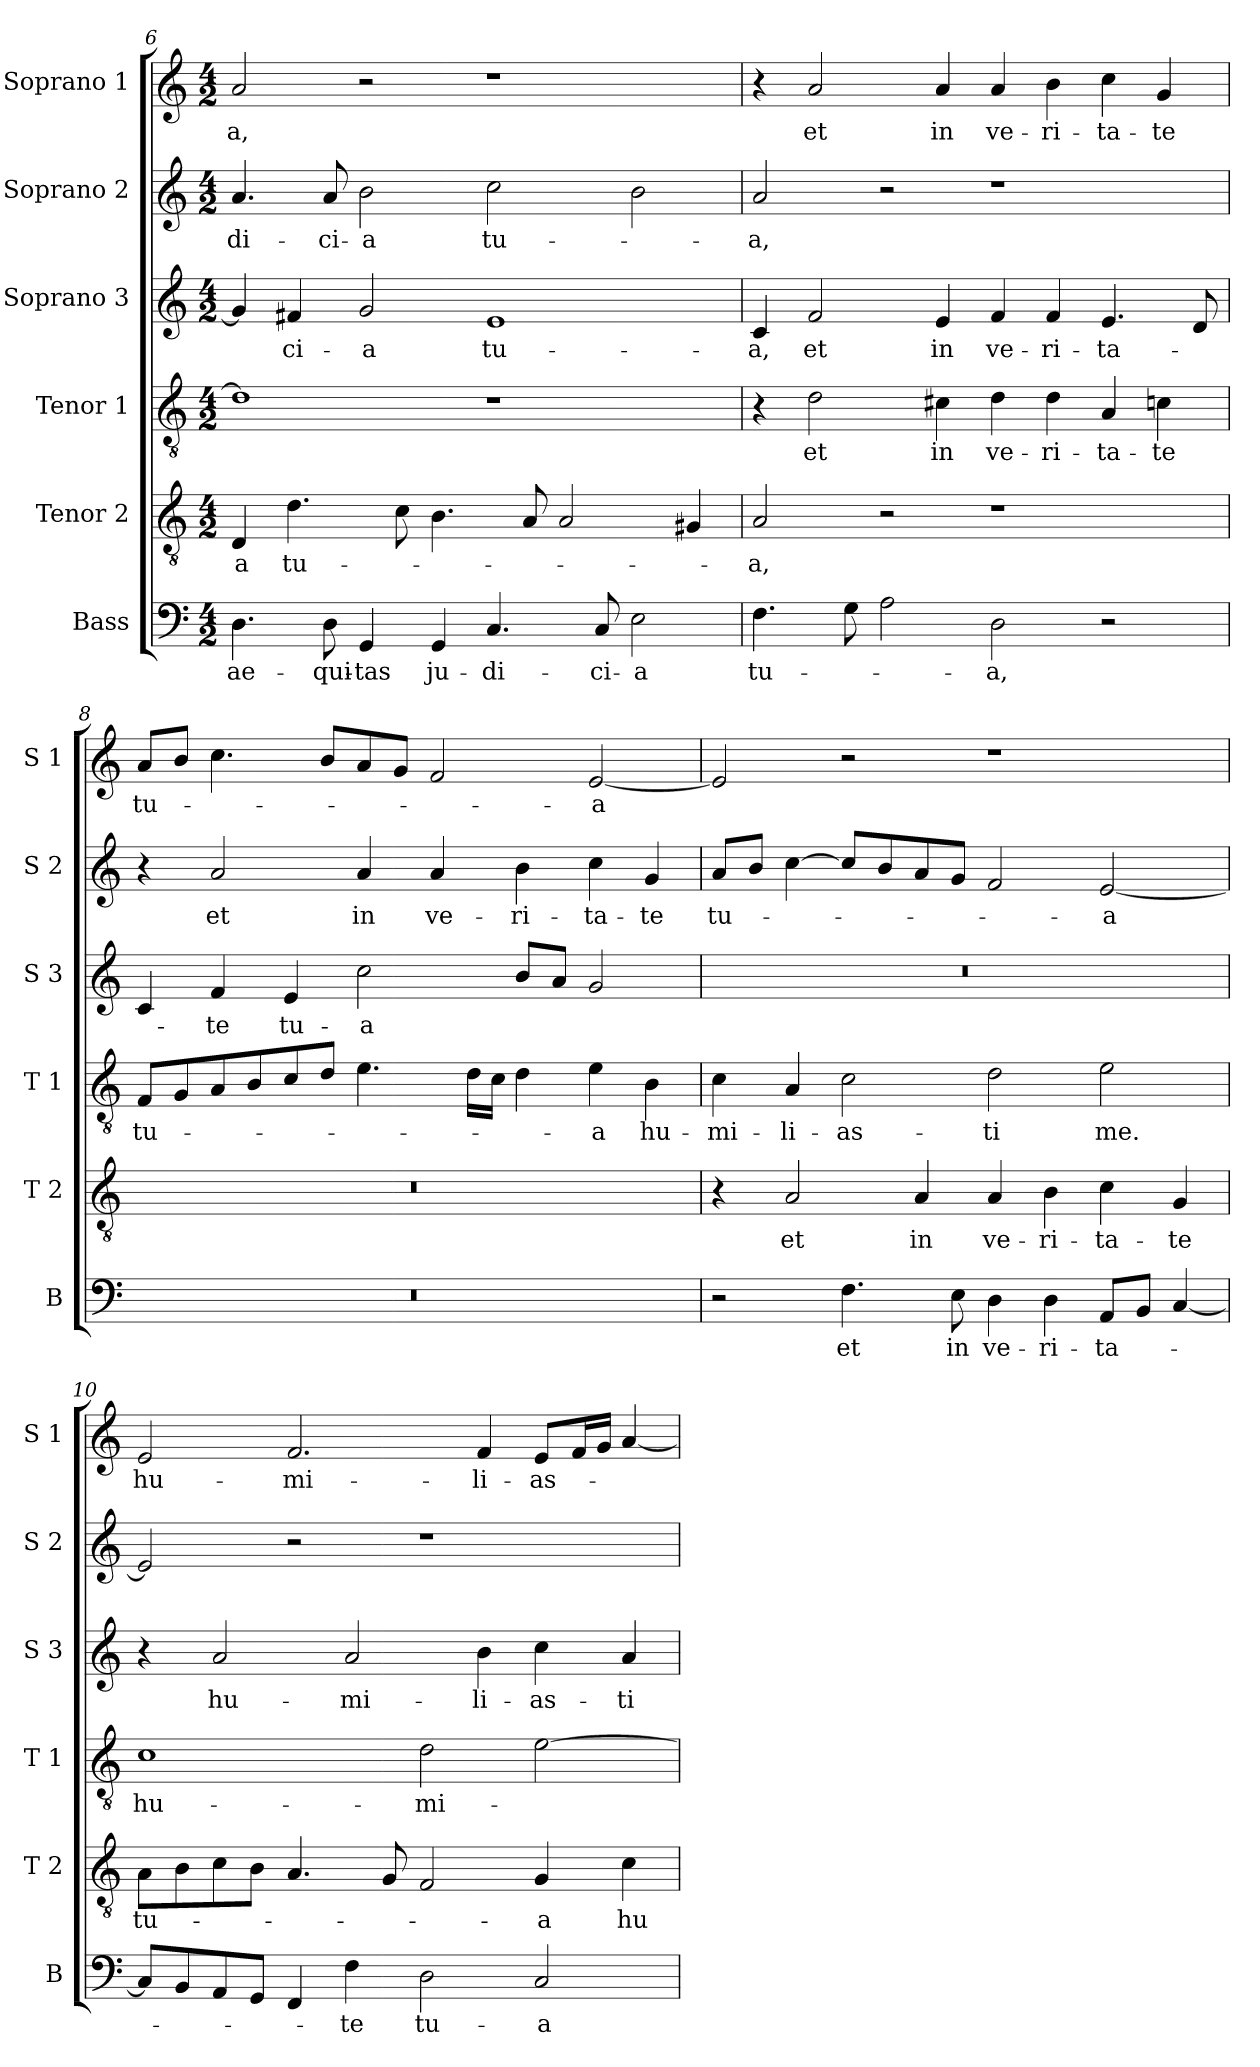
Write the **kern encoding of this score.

**kern	**text	**kern	**text	**kern	**text	**kern	**text	**kern	**text	**kern	**text
*part6	*part6	*part5	*part5	*part4	*part4	*part3	*part3	*part2	*part2	*part1	*part1
*staff6	*staff6	*staff5	*staff5	*staff4	*staff4	*staff3	*staff3	*staff2	*staff2	*staff1	*staff1
*I"Bass	*	*I"Tenor 2	*	*I"Tenor 1	*	*I"Soprano 3	*	*I"Soprano 2	*	*I"Soprano 1	*
*I'B	*	*I'T 2	*	*I'T 1	*	*I'S 3	*	*I'S 2	*	*I'S 1	*
*clefF4	*	*clefGv2	*	*clefGv2	*	*clefG2	*	*clefG2	*	*clefG2	*
*k[]	*	*k[]	*	*k[]	*	*k[]	*	*k[]	*	*k[]	*
*C:	*	*C:	*	*C:	*	*C:	*	*C:	*	*C:	*
*M4/2	*	*M4/2	*	*M4/2	*	*M4/2	*	*M4/2	*	*M4/2	*
=6	=6	=6	=6	=6	=6	=6	=6	=6	=6	=6	=6
!	!LO:LY:b	!	!LO:LY:b	!	!	!	!	!	!LO:LY:b	!	!LO:LY:b
4.D\	ae-	4D/	-a	1d]	.	4g/]	.	4.a/	-di-	2a/	-a,
!	!	!	!LO:LY:b	!	!	!	!LO:LY:b	!	!	!	!
.	.	4.d\	tu-	.	.	4f#X/	-ci-	.	.	.	.
!	!LO:LY:b	!	!	!	!	!	!	!	!LO:LY:b	!	!
8D\	-qui-	.	.	.	.	.	.	8a/	-ci-	.	.
!	!LO:LY:b	!	!	!	!	!	!LO:LY:b	!	!LO:LY:b	!	!
4GG/	-tas	.	.	.	.	2g/	-a	2b\	-a	2r	.
.	.	8c\	.	.	.	.	.	.	.	.	.
!	!LO:LY:b	!	!	!	!	!	!	!	!	!	!
4GG/	ju-	4.B\	.	.	.	.	.	.	.	.	.
!	!LO:LY:b	!	!	!	!	!	!LO:LY:b	!	!LO:LY:b	!	!
4.C/	-di-	.	.	1r	.	1e	tu-	2cc\	tu-	1r	.
.	.	8A/	.	.	.	.	.	.	.	.	.
.	.	2A/	.	.	.	.	.	.	.	.	.
!	!LO:LY:b	!	!	!	!	!	!	!	!	!	!
8C/	-ci-	.	.	.	.	.	.	.	.	.	.
!	!LO:LY:b	!	!	!	!	!	!	!	!	!	!
2E\	-a	.	.	.	.	.	.	2b\	.	.	.
.	.	4G#X/	.	.	.	.	.	.	.	.	.
!!LO:PB:g=z
=7	=7	=7	=7	=7	=7	=7	=7	=7	=7	=7	=7
!	!LO:LY:b	!	!LO:LY:b	!	!	!	!LO:LY:b	!	!LO:LY:b	!	!
4.F\	tu-	2A/	-a,	4r	.	4c/	-a,	2a/	-a,	4r	.
!	!	!	!	!	!LO:LY:b	!	!LO:LY:b	!	!	!	!LO:LY:b
.	.	.	.	2d\	et	2f/	et	.	.	2a/	et
8G\	.	.	.	.	.	.	.	.	.	.	.
2A\	.	2r	.	.	.	.	.	2r	.	.	.
!	!	!	!	!	!LO:LY:b	!	!LO:LY:b	!	!	!	!LO:LY:b
.	.	.	.	4c#X\	in	4e/	in	.	.	4a/	in
!	!LO:LY:b	!	!	!	!LO:LY:b	!	!LO:LY:b	!	!	!	!LO:LY:b
2D\	-a,	1r	.	4d\	ve-	4f/	ve-	1r	.	4a/	ve-
!	!	!	!	!	!LO:LY:b	!	!LO:LY:b	!	!	!	!LO:LY:b
.	.	.	.	4d\	-ri-	4f/	-ri-	.	.	4b\	-ri-
!	!	!	!	!	!LO:LY:b	!	!LO:LY:b	!	!	!	!LO:LY:b
2r	.	.	.	4A/	-ta-	4.e/	-ta-	.	.	4cc\	-ta-
!	!	!	!	!	!LO:LY:b	!	!	!	!	!	!LO:LY:b
.	.	.	.	4cn\	-te	.	.	.	.	4g/	-te
.	.	.	.	.	.	8d/	.	.	.	.	.
=8	=8	=8	=8	=8	=8	=8	=8	=8	=8	=8	=8
!	!	!	!	!	!LO:LY:b	!	!	!	!	!	!LO:LY:b
0r	.	0r	.	8F/L	tu-	4c/	.	4r	.	8a/L	tu-
.	.	.	.	8G/	.	.	.	.	.	8b/J	.
!	!	!	!	!	!	!	!LO:LY:b	!	!LO:LY:b	!	!
.	.	.	.	8A/	.	4f/	-te	2a/	et	4.cc\	.
.	.	.	.	8B/	.	.	.	.	.	.	.
!	!	!	!	!	!	!	!LO:LY:b	!	!	!	!
.	.	.	.	8c/	.	4e/	tu-	.	.	.	.
.	.	.	.	8d/J	.	.	.	.	.	8b/L	.
!	!	!	!	!	!	!	!LO:LY:b	!	!LO:LY:b	!	!
.	.	.	.	4.e\	.	2cc\	-a	4a/	in	8a/	.
.	.	.	.	.	.	.	.	.	.	8g/J	.
!	!	!	!	!	!	!	!	!	!LO:LY:b	!	!
.	.	.	.	.	.	.	.	4a/	ve-	2f/	.
.	.	.	.	16d\LL	.	.	.	.	.	.	.
.	.	.	.	16c\JJ	.	.	.	.	.	.	.
!	!	!	!	!	!	!	!	!	!LO:LY:b	!	!
.	.	.	.	4d\	.	8b/L	.	4b\	-ri-	.	.
.	.	.	.	.	.	8a/J	.	.	.	.	.
!	!	!	!	!	!LO:LY:b	!	!	!	!LO:LY:b	!	!LO:LY:b
.	.	.	.	4e\	-a	2g/	.	4cc\	-ta-	[2e/	-a
!	!	!	!	!	!LO:LY:b	!	!	!	!LO:LY:b	!	!
.	.	.	.	4B\	hu-	.	.	4g/	-te	.	.
=9	=9	=9	=9	=9	=9	=9	=9	=9	=9	=9	=9
!	!	!	!	!	!LO:LY:b	!	!	!	!LO:LY:b	!	!
2r	.	4r	.	4c\	-mi-	0r	.	8a/L	tu-	2e/]	.
.	.	.	.	.	.	.	.	8b/J	.	.	.
!	!	!	!LO:LY:b	!	!LO:LY:b	!	!	!	!	!	!
.	.	2A/	et	4A/	-li-	.	.	[4cc\	.	.	.
!	!LO:LY:b	!	!	!	!LO:LY:b	!	!	!	!	!	!
4.F\	et	.	.	2c\	-as-	.	.	8cc/L]	.	2r	.
.	.	.	.	.	.	.	.	8b/	.	.	.
!	!	!	!LO:LY:b	!	!	!	!	!	!	!	!
.	.	4A/	in	.	.	.	.	8a/	.	.	.
!	!LO:LY:b	!	!	!	!	!	!	!	!	!	!
8E\	in	.	.	.	.	.	.	8g/J	.	.	.
!	!LO:LY:b	!	!LO:LY:b	!	!LO:LY:b	!	!	!	!	!	!
4D\	ve-	4A/	ve-	2d\	-ti	.	.	2f/	.	1r	.
!	!LO:LY:b	!	!LO:LY:b	!	!	!	!	!	!	!	!
4D\	-ri-	4B\	-ri-	.	.	.	.	.	.	.	.
!	!LO:LY:b	!	!LO:LY:b	!	!LO:LY:b	!	!	!	!LO:LY:b	!	!
8AA/L	-ta-	4c\	-ta-	2e\	me.	.	.	[2e/	-a	.	.
8BB/J	.	.	.	.	.	.	.	.	.	.	.
!	!	!	!LO:LY:b	!	!	!	!	!	!	!	!
[4C/	.	4G/	-te	.	.	.	.	.	.	.	.
!!LO:LB:g=z
=10	=10	=10	=10	=10	=10	=10	=10	=10	=10	=10	=10
!	!	!	!LO:LY:b	!	!LO:LY:b	!	!	!	!	!	!LO:LY:b
8C/L]	.	8A\L	tu-	1c	hu-	4r	.	2e/]	.	2e/	hu-
8BB/	.	8B\	.	.	.	.	.	.	.	.	.
!	!	!	!	!	!	!	!LO:LY:b	!	!	!	!
8AA/	.	8c\	.	.	.	2a/	hu-	.	.	.	.
8GG/J	.	8B\J	.	.	.	.	.	.	.	.	.
!	!	!	!	!	!	!	!	!	!	!	!LO:LY:b
4FF/	.	4.A/	.	.	.	.	.	2r	.	2.f/	-mi-
!	!LO:LY:b	!	!	!	!	!	!LO:LY:b	!	!	!	!
4F\	-te	.	.	.	.	2a/	-mi-	.	.	.	.
.	.	8G/	.	.	.	.	.	.	.	.	.
!	!LO:LY:b	!	!	!	!LO:LY:b	!	!	!	!	!	!
2D\	tu-	2F/	.	2d\	-mi-	.	.	1r	.	.	.
!	!	!	!	!	!	!	!LO:LY:b	!	!	!	!LO:LY:b
.	.	.	.	.	.	4b\	-li-	.	.	4f/	-li-
!	!LO:LY:b	!	!LO:LY:b	!	!	!	!LO:LY:b	!	!	!	!LO:LY:b
2C/	-a	4G/	-a	[2e\	.	4cc\	-as-	.	.	8e/L	-as-
.	.	.	.	.	.	.	.	.	.	16f/L	.
.	.	.	.	.	.	.	.	.	.	16g/JJ	.
!	!	!	!LO:LY:b	!	!	!	!LO:LY:b	!	!	!	!
.	.	4c\	hu-	.	.	4a/	-ti	.	.	[4a/	.
=	=	=	=	=	=	=	=	=	=	=	=
*-	*-	*-	*-	*-	*-	*-	*-	*-	*-	*-	*-
